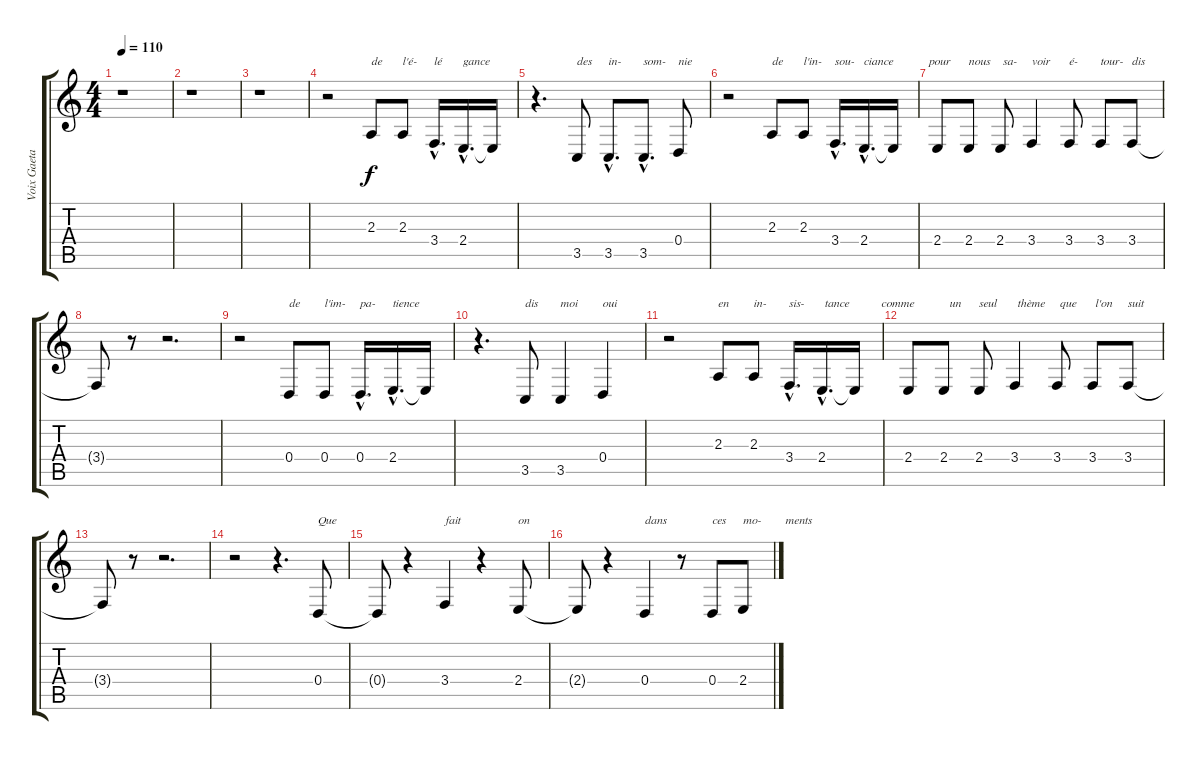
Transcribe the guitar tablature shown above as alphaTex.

\track ("Voix Gaetan" "Voix Gaeta") {instrument lead6voice}
\staff {score tabs}
\tuning (E4 B3 G3 D3 A2 E2) {hide}
\ts (4 4)
\tempo 110
\clef g2
\ks c
r.1{dy f} |
r.1 |
r.1 |
r.2 2.3.8{txt "de"} 2.3.8{txt "l'é-"} 3.4{hac}.16{d txt "lé"} 2.4{hac}.16{d txt "gance"} 2.4{t}.16 |
r.4{d} 3.5.8{txt "des"} 3.5{hac}.8{d txt "in-"} 3.5{hac}.8{d txt "som-"} 0.4.8{txt "nie"} |
r.2 2.3.8{txt "de"} 2.3.8{txt "l'in-"} 3.4{hac}.16{d txt "sou-"} 2.4{hac}.16{d txt "ciance"} 2.4{t}.16{txt "            pour"} |
2.4.8 2.4.8{txt "nous"} 2.4.8{txt " sa-"} 3.4.4{txt "voir"} 3.4.8{txt "é-"} 3.4.8{txt "tour-"} 3.4.8{txt "dis"} |
3.4{t}.8 r.8 r.2{d} |
r.2 0.4.8{txt "de"} 0.4.8{txt "l'im-"} 0.4{hac}.16{d txt "pa-"} 2.4{hac}.16{d txt "tience"} 2.4{t}.16 |
r.4{d} 3.5.8{txt "dis"} 3.5.4{txt "moi"} 0.4.4{txt "oui"} |
r.2 2.3.8{txt "en"} 2.3.8{txt "in-"} 3.4{hac}.16{d txt "sis-"} 2.4{hac}.16{d txt " tance"} 2.4{t}.16{txt "         comme"} |
2.4.8 2.4.8{txt "  un"} 2.4.8{txt "seul"} 3.4.4{txt " thème"} 3.4.8{txt " que"} 3.4.8{txt " l'on"} 3.4.8{txt "suit"} |
3.4{t}.8 r.8 r.2{d} |
r.2 r.4{d} 0.4.8{txt "Que"} |
0.4{t}.8 r.4 3.4.4{txt "fait"} r.4 2.4.8{txt "on"} |
2.4{t}.8 r.4 0.4.4{txt "dans"} r.8 0.4.8{txt "ces"} 2.4.8{txt "mo-        ments"}
